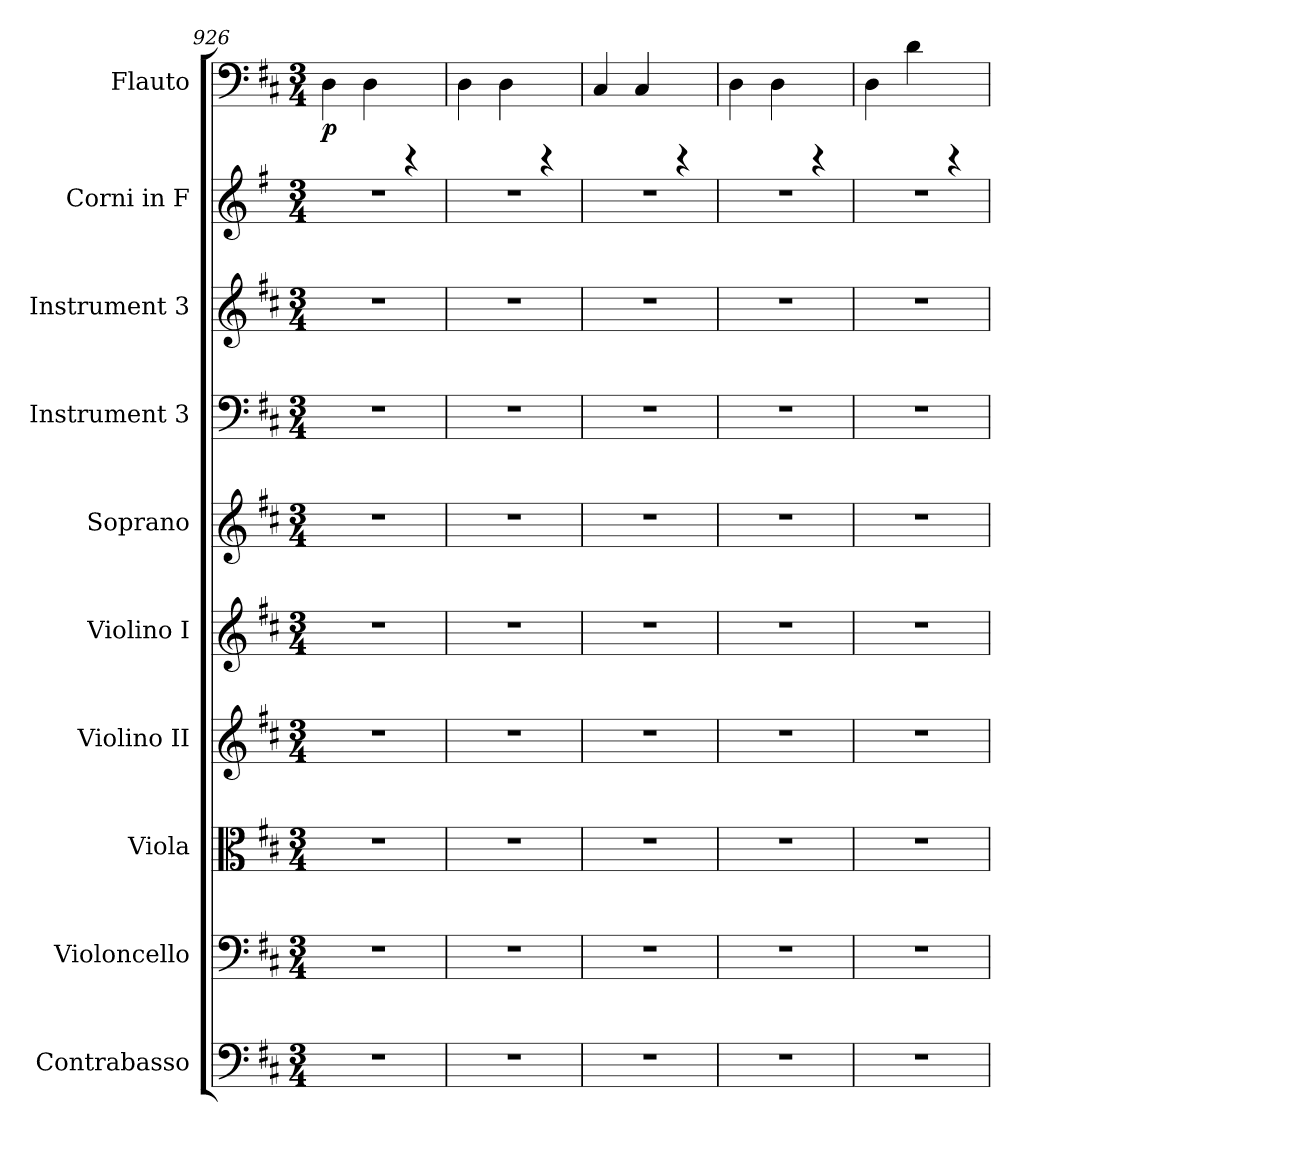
**kern	**kern	**kern	**kern	**kern	**kern	**kern	**kern	**kern	**kern	**dynam
*part10	*part9	*part8	*part7	*part6	*part5	*part4	*part3	*part2	*part1	*part1
*staff10	*staff9	*staff8	*staff7	*staff6	*staff5	*staff4	*staff3	*staff2	*staff1	*staff1
*I"Contrabasso	*I"Violoncello	*I"Viola	*I"Violino II	*I"Violino I	*I"Soprano	*I"Instrument 3	*I"Instrument 3	*I"Corni in F	*I"Flauto	*
*I'Cb.	*I'Vc.	*I'Vla.	*I'Vln. II	*I'Vln. I	*I'S	*	*	*I'Cor.	*I'Fl.	*
*clefF4	*clefF4	*clefC3	*clefG2	*clefG2	*clefG2	*clefF4	*clefG2	*clefG2	*clefF4	*
*ITrd1c2	*ITrd1c2	*ITrd1c2	*ITrd1c2	*ITrd1c2	*ITrd1c2	*ITrd1c2	*ITrd1c2	*ITrd4c7	*ITrd1c2	*
*k[]	*k[]	*k[]	*k[]	*k[]	*k[]	*k[]	*k[]	*k[]	*k[]	*
*C:	*C:	*C:	*C:	*C:	*C:	*C:	*C:	*C:	*C:	*
*M3/4	*M3/4	*M3/4	*M3/4	*M3/4	*M3/4	*M3/4	*M3/4	*M3/4	*M3/4	*
=926	=926	=926	=926	=926	=926	=926	=926	=926	=926	=926
!	!	!	!	!	!	!	!	!	!	!LO:DY:b
2.r	2.r	2.r	2.r	2.r	2.r	2.r	2.r	2.r	4C\	p
.	.	.	.	.	.	.	.	.	4C\	.
.	.	.	.	.	.	.	.	.	4rCCC	.
=927	=927	=927	=927	=927	=927	=927	=927	=927	=927	=927
2.r	2.r	2.r	2.r	2.r	2.r	2.r	2.r	2.r	4C\	.
.	.	.	.	.	.	.	.	.	4C\	.
.	.	.	.	.	.	.	.	.	4rCCC	.
=928	=928	=928	=928	=928	=928	=928	=928	=928	=928	=928
2.r	2.r	2.r	2.r	2.r	2.r	2.r	2.r	2.r	4BB/	.
.	.	.	.	.	.	.	.	.	4BB/	.
.	.	.	.	.	.	.	.	.	4rCCC	.
!!LO:LB:g=z
=929	=929	=929	=929	=929	=929	=929	=929	=929	=929	=929
2.r	2.r	2.r	2.r	2.r	2.r	2.r	2.r	2.r	4C\	.
.	.	.	.	.	.	.	.	.	4C\	.
.	.	.	.	.	.	.	.	.	4rCCC	.
=930	=930	=930	=930	=930	=930	=930	=930	=930	=930	=930
2.r	2.r	2.r	2.r	2.r	2.r	2.r	2.r	2.r	4C\	.
.	.	.	.	.	.	.	.	.	4c\	.
.	.	.	.	.	.	.	.	.	4rCCC	.
=	=	=	=	=	=	=	=	=	=	=
*-	*-	*-	*-	*-	*-	*-	*-	*-	*-	*-
